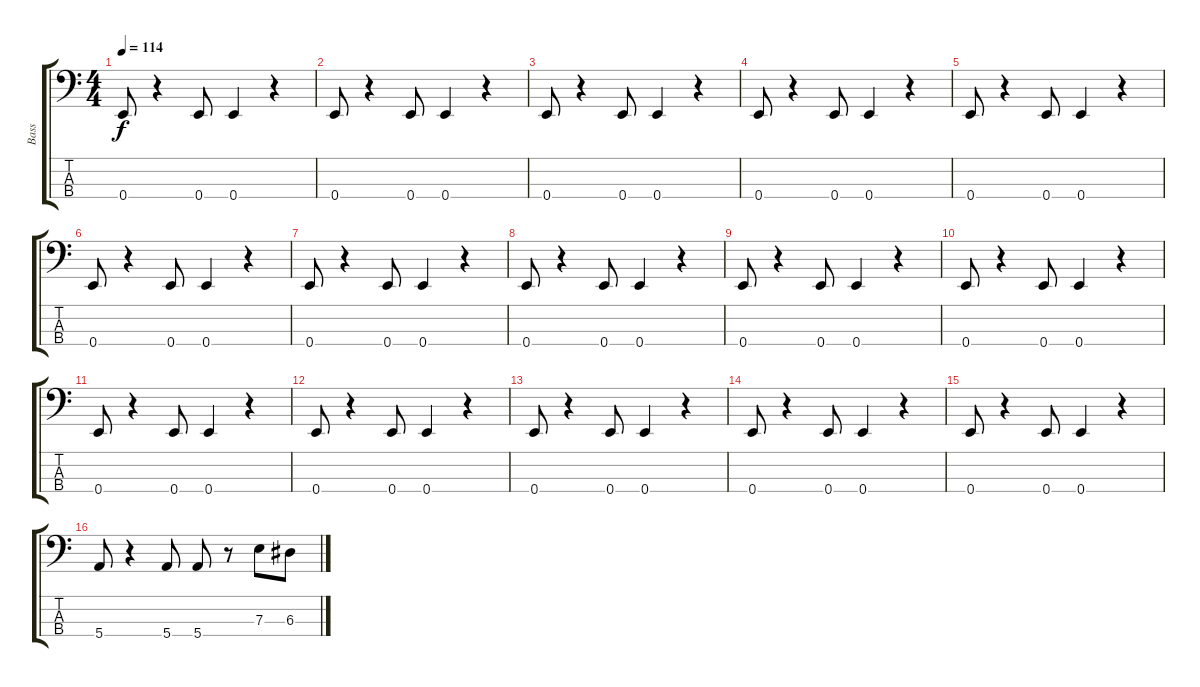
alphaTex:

\track ("Bass" "Bass") {instrument electricbasspick}
\staff {score tabs}
\tuning (G2 D2 A1 E1) {hide}
\ts (4 4)
\tempo 114
\clef f4
\ks c
0.4.8{dy f} r.4 0.4.8 0.4.4 r.4 |
0.4.8 r.4 0.4.8 0.4.4 r.4 |
0.4.8 r.4 0.4.8 0.4.4 r.4 |
0.4.8 r.4 0.4.8 0.4.4 r.4 |
0.4.8 r.4 0.4.8 0.4.4 r.4 |
0.4.8 r.4 0.4.8 0.4.4 r.4 |
0.4.8 r.4 0.4.8 0.4.4 r.4 |
0.4.8 r.4 0.4.8 0.4.4 r.4 |
0.4.8 r.4 0.4.8 0.4.4 r.4 |
0.4.8 r.4 0.4.8 0.4.4 r.4 |
0.4.8 r.4 0.4.8 0.4.4 r.4 |
0.4.8 r.4 0.4.8 0.4.4 r.4 |
0.4.8 r.4 0.4.8 0.4.4 r.4 |
0.4.8 r.4 0.4.8 0.4.4 r.4 |
0.4.8 r.4 0.4.8 0.4.4 r.4 |
5.4.8 r.4 5.4.8 5.4.8 r.8 7.3.8 6.3.8
